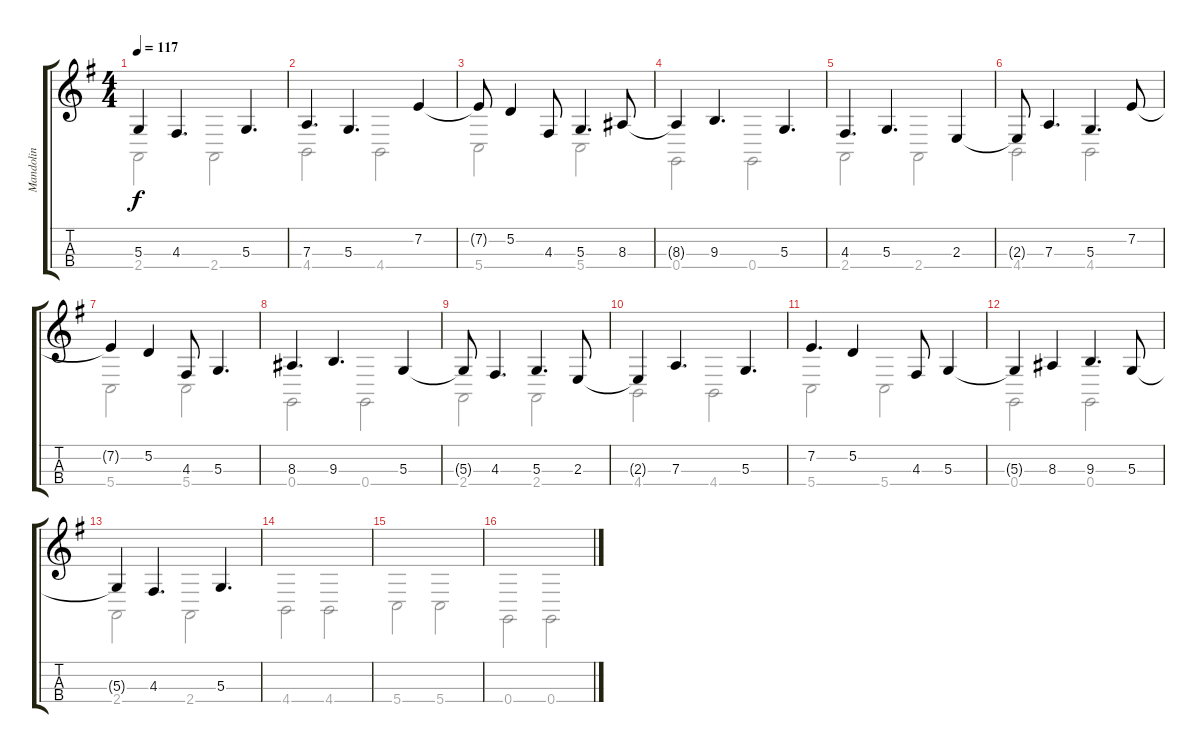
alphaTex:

\track ("Mandolin" "Mandolin") {instrument koto}
\staff {score tabs}
\tuning (E4 A3 D3 G2) {hide}
\voice
\ts (4 4)
\tempo 117
\clef g2
\ks g
5.3{t}.4{dy f} 4.3.4{d} 5.3.4{d} |
7.3.4{d} 5.3.4{d} 7.2.4 |
7.2{t}.8 5.2.4 4.3.8 5.3.4{d} 8.3.8 |
8.3{t}.4 9.3.4{d} 5.3.4{d} |
4.3.4{d} 5.3.4{d} 2.3.4 |
2.3{t}.8 7.3.4{d} 5.3.4{d} 7.2.8 |
7.2{t}.4 5.2.4 4.3.8 5.3.4{d} |
8.3.4{d} 9.3.4{d} 5.3.4 |
5.3{t}.8 4.3.4{d} 5.3.4{d} 2.3.8 |
2.3{t}.4 7.3.4{d} 5.3.4{d} |
7.2.4{d} 5.2.4 4.3.8 5.3.4 |
5.3{t}.4 8.3.4 9.3.4{d} 5.3.8 |
5.3{t}.4 4.3.4{d} 5.3.4{d} |
|
|
\voice
\clef g2
\ottava regular
\simile none
\ks g
2.4.2{dy f} 2.4.2 |
4.4.2 4.4.2 |
5.4.2 5.4.2 |
0.4.2 0.4.2 |
2.4.2 2.4.2 |
4.4.2 4.4.2 |
5.4.2 5.4.2 |
0.4.2 0.4.2 |
2.4.2 2.4.2 |
4.4.2 4.4.2 |
5.4.2 5.4.2 |
0.4.2 0.4.2 |
2.4.2 2.4.2 |
4.4.2 4.4.2 |
5.4.2 5.4.2 |
0.4.2 0.4.2
